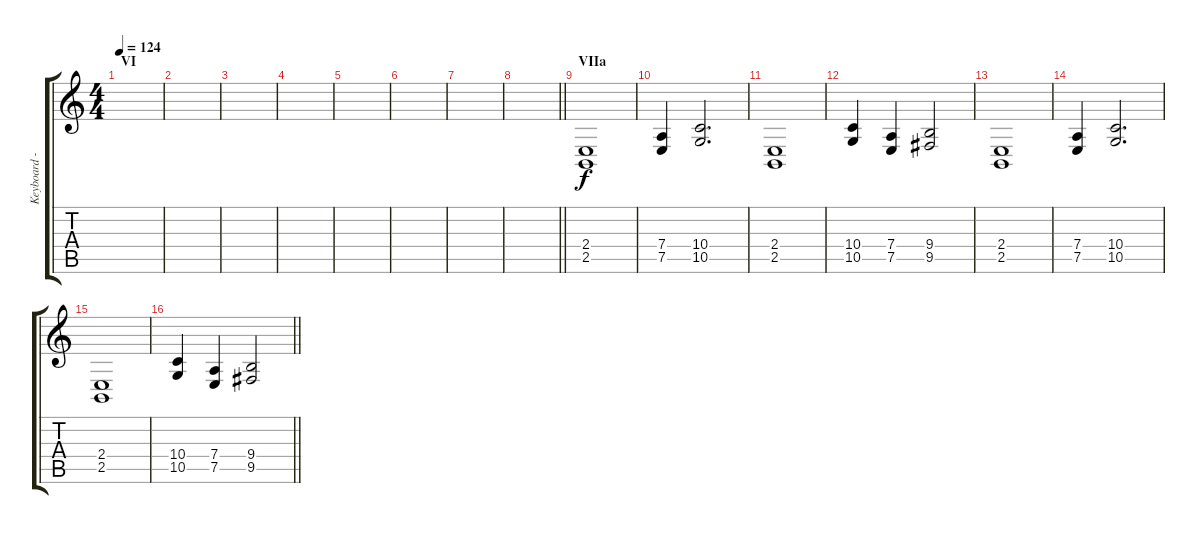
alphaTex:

\track ("Keyboard - Choir (Ctulhu)" "Keyboard -") {instrument choiraahs}
\staff {score tabs}
\tuning (E4 B3 G3 D3 A2 E2) {hide}
\ts (4 4)
\section ("" "VI")
\tempo 124
\clef g2
\ks c
|
|
|
|
|
|
|
\barLineRight lightlight
|
\section ("" "VIIa")
(2.4 2.5).1 |
(7.4 7.5).4 (10.4 10.5).2{d} |
(2.4 2.5).1 |
(10.4 10.5).4 (7.4 7.5).4 (9.4 9.5).2 |
(2.4 2.5).1 |
(7.4 7.5).4 (10.4 10.5).2{d} |
(2.4 2.5).1 |
\barLineRight lightlight
(10.4 10.5).4 (7.4 7.5).4 (9.4 9.5).2
